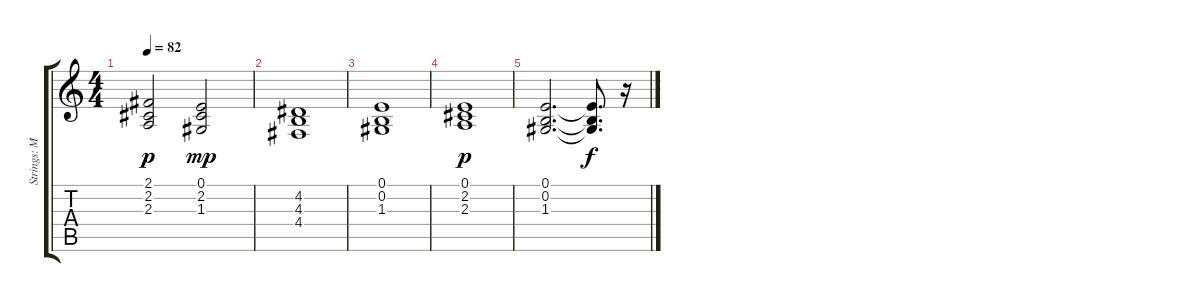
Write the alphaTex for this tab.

\track ("Strings: Marie Fredriksson" "Strings: M") {instrument stringensemble1}
\staff {score tabs}
\tuning (E4 B3 G3 D3 A2 E2) {hide}
\ts (4 4)
\tempo 82
\clef g2
\ks c
(2.1 2.2 2.3).2{dy p} (0.1 2.2 1.3).2{dy mp} |
(4.2 4.3 4.4).1 |
(0.1 0.2 1.3).1 |
(0.1 2.2 2.3).1{dy p} |
(0.1 0.2 1.3).2{d} (0.1{t} 0.2{t} 1.3{t}).8{d dy f} r.16
